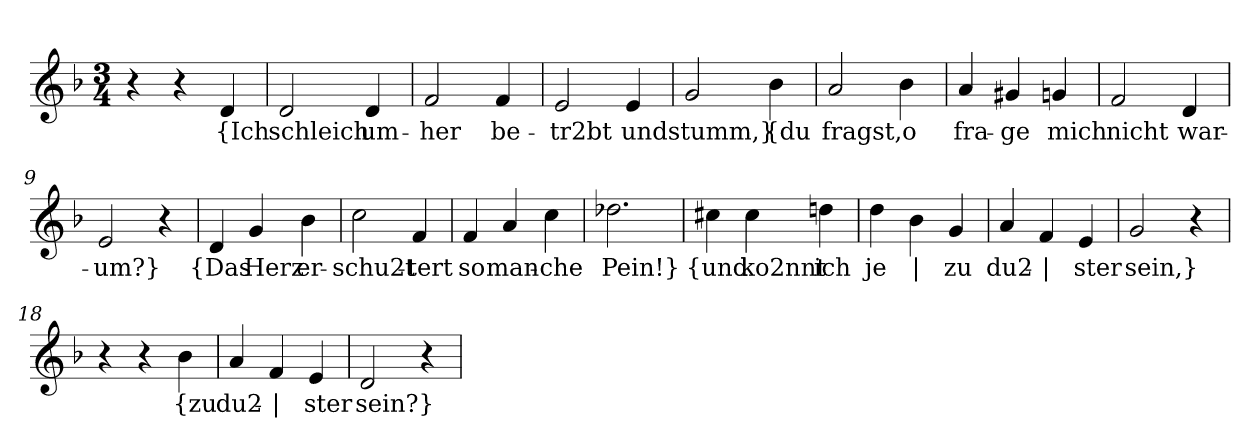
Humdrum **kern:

**kern	**text
*part1	*part1
*staff1	*staff1
*clefG2	*
*k[b-]	*
*M3/4	*
=1	=1
4r	.
4r	.
!	!LO:LY:b
4d/	{Ich
=2	=2
!	!LO:LY:b
2d/	schleich
!	!LO:LY:b
4d/	um-
=3	=3
!	!LO:LY:b
2f/	-her
!	!LO:LY:b
4f/	be-
=4	=4
!	!LO:LY:b
2e/	-tr2bt
!	!LO:LY:b
4e/	und
=5	=5
!	!LO:LY:b
2g/	stumm,}
!	!LO:LY:b
4b-\	{du
=6	=6
!	!LO:LY:b
2a/	fragst,
!	!LO:LY:b
4b-\	o
=7	=7
!	!LO:LY:b
4a/	fra-
!	!LO:LY:b
4g#X/	-ge
!	!LO:LY:b
4gn/	mich
=8	=8
!	!LO:LY:b
2f/	nicht
!	!LO:LY:b
4d/	war-
!!LO:LB:g=z
=9	=9
!	!LO:LY:b
2e/	-um?}
4r	.
=10	=10
!	!LO:LY:b
4d/	{Das
!	!LO:LY:b
4g/	Herz
!	!LO:LY:b
4b-\	er-
=11	=11
!	!LO:LY:b
2cc\	-schu2t-
!	!LO:LY:b
4f/	-tert
=12	=12
!	!LO:LY:b
4f/	so
!	!LO:LY:b
4a/	man-
!	!LO:LY:b
4cc\	-che
=13	=13
!	!LO:LY:b
2.dd-X\	Pein!}
=14	=14
!	!LO:LY:b
4cc#X\	{und
!	!LO:LY:b
4cc#\	ko2nnt
!	!LO:LY:b
4ddn\	ich
=15	=15
!	!LO:LY:b
4dd\	je
!	!LO:LY:b
4b-\	|
!	!LO:LY:b
4g/	zu
=16	=16
!	!LO:LY:b
4a/	du2-
!	!LO:LY:b
4f/	|
!	!LO:LY:b
4e/	-ster
=17	=17
!	!LO:LY:b
2g/	sein,}
4r	.
!!LO:LB:g=z
=18	=18
4r	.
4r	.
!	!LO:LY:b
4b-\	{zu
=19	=19
!	!LO:LY:b
4a/	du2-
!	!LO:LY:b
4f/	|
!	!LO:LY:b
4e/	-ster
=20	=20
!	!LO:LY:b
2d/	sein?}
4r	.
=	=
*-	*-
